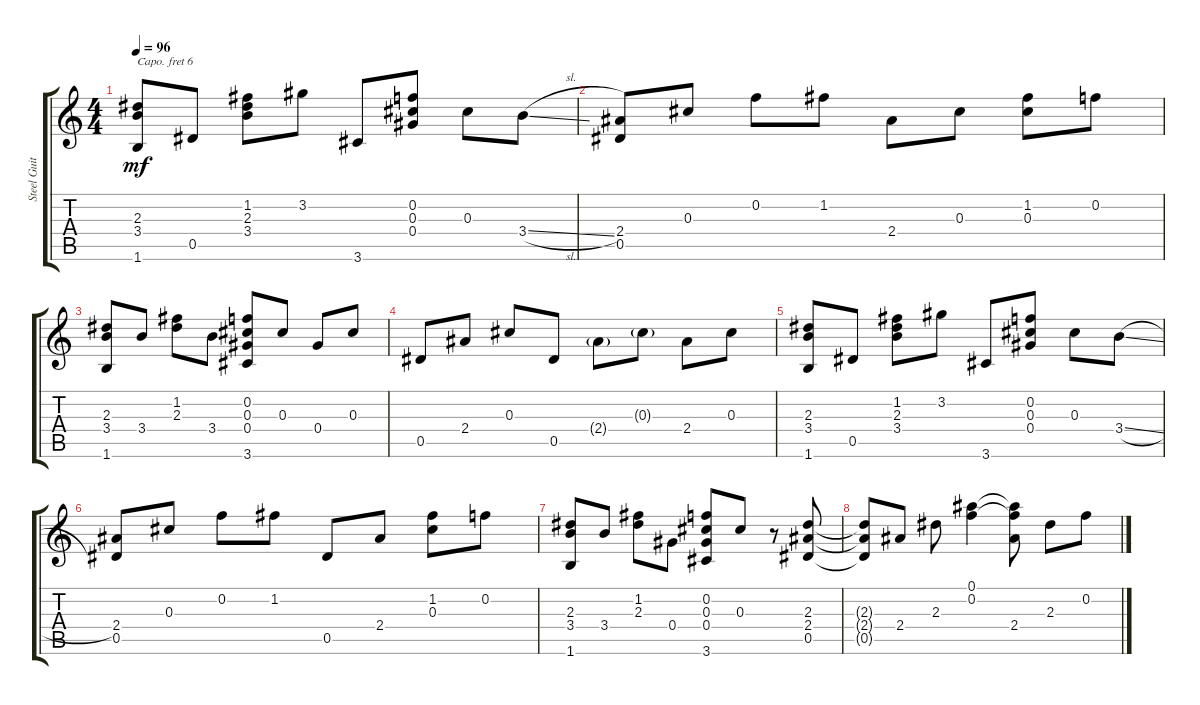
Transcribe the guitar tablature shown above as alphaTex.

\track ("Steel Guitar" "Steel Guit") {instrument acousticguitarsteel}
\staff {score tabs}
\capo 6
\tuning (E4 B3 G3 D3 A2 E2) {hide}
\ts (4 4)
\tempo 96
\clef g2
\ks c
(2.3 3.4 1.6).8{dy mf} 0.5.8 (1.2 2.3 3.4).8 3.2.8 3.6.8 (0.2 0.3 0.4).8 0.3.8 3.4{sl}.8 |
(2.4 0.5).8 0.3.8 0.2.8 1.2.8 2.4.8 0.3.8 (1.2 0.3).8 0.2.8 |
(2.3 3.4 1.6).8 3.4.8 (1.2 2.3).8 3.4.8 (0.2 0.3 0.4 3.6).8 0.3.8 0.4.8 0.3.8 |
0.5.8 2.4.8 0.3.8 0.5.8 2.4{g}.8 0.3{g}.8 2.4.8 0.3.8 |
(2.3 3.4 1.6).8 0.5.8 (1.2 2.3 3.4).8 3.2.8 3.6.8 (0.2 0.3 0.4).8 0.3.8 3.4{sl}.8 |
(2.4 0.5).8 0.3.8 0.2.8 1.2.8 0.5.8 2.4.8 (1.2 0.3).8 0.2.8 |
(2.3 3.4 1.6).8 3.4.8 (1.2 2.3).8 0.4.8 (0.2 0.3 0.4 3.6).8 0.3.8 r.8 (2.3 2.4 0.5).8 |
(2.3{t} 2.4{t} 0.5{t}).8 2.4.8 2.3.8 (0.1 0.2).4 (0.1{t} 0.2{t} 2.4).8 2.3.8 0.2.8
